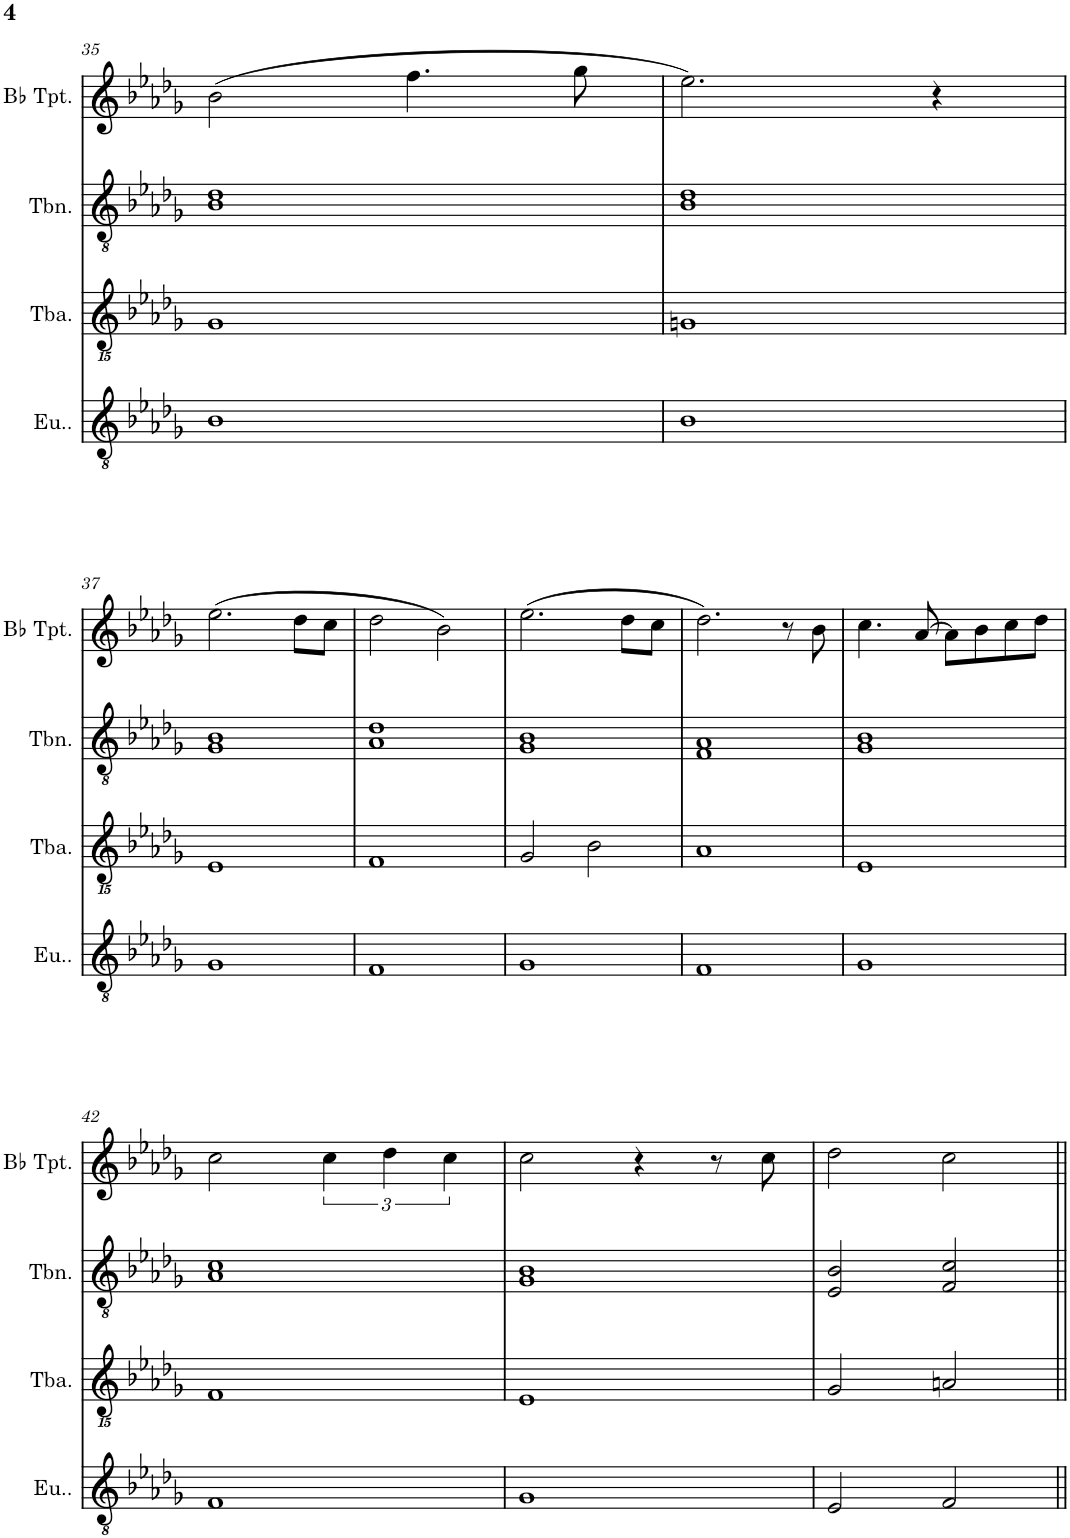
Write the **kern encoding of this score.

**kern	**kern	**kern	**kern
*part4	*part3	*part2	*part1
*staff4	*staff3	*staff2	*staff1
*I"Euphonium	*I"Tuba	*I"Trombone	*I"Bb Trumpet
*I'Eu..	*I'Tba.	*I'Tbn.	*I'Bb Tpt.
!!LO:PB:g=z
*clefGv2	*clefGvv2	*clefGv2	*clefG2
*	*	*	*Trd1c2
*k[b-e-a-d-g-]	*k[b-e-a-d-g-]	*k[b-e-a-d-g-]	*k[b-e-a-d-g-]
*M4/4	*M4/4	*M4/4	*M4/4
=35	=35	=35	=35
1B-	1GG-	1B- 1d-	(>2b-\
.	.	.	4.ff\
.	.	.	8gg-\
=36	=36	=36	=36
1B-	1GGn	1B- 1d-	2.ee-\)
.	.	.	4r
!!LO:LB:g=z
=37	=37	=37	=37
1G-	1EE-	1G- 1B-	(>2.ee-\
.	.	.	8dd-\L
.	.	.	8cc\J
=38	=38	=38	=38
*	*	*^	*
1F	1FF	1d-	1A-	2dd-\
.	.	.	.	2b-\)
*	*	*v	*v	*
=39	=39	=39	=39
1G-	2GG-/	1G- 1B-	(>2.ee-\
.	2BB-\	.	.
.	.	.	8dd-\L
.	.	.	8cc\J
=40	=40	=40	=40
1F	1AA-	1F 1A-	2.dd-\)
.	.	.	8r
.	.	.	8b-\
=41	=41	=41	=41
1G-	1EE-	1G- 1B-	4.cc\
.	.	.	[8a-/
.	.	.	8a-\L]
.	.	.	8b-\
.	.	.	8cc\
.	.	.	8dd-\J
!!LO:LB:g=z
=42	=42	=42	=42
1F	1FF	1A- 1c	2cc\
.	.	.	6cc\
.	.	.	6dd-\
.	.	.	6cc\
=43	=43	=43	=43
1G-	1EE-	1G- 1B-	2cc\
.	.	.	4r
.	.	.	8r
.	.	.	8cc\
=44	=44	=44	=44
2E-/	2GG-/	2E-/ 2B-/	2dd-\
2F/	2AAn/	2F/ 2c/	2cc\
=||	=||	=||	=||
*-	*-	*-	*-
